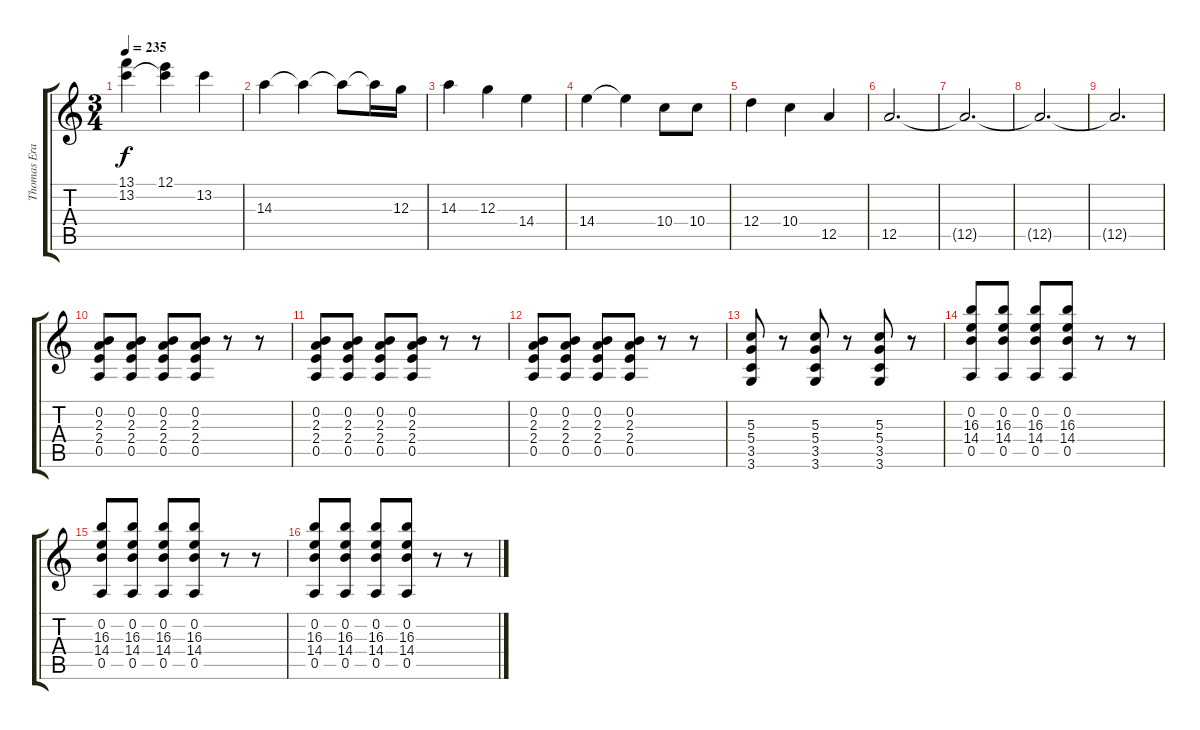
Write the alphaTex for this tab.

\track ("Thomas Erak(Right) + Solo" "Thomas Era") {instrument distortionguitar}
\staff {score tabs}
\tuning (E4 B3 G3 D3 A2 E2) {hide}
\ts (3 4)
\tempo 235
\clef g2
\ks c
(13.1 13.2{t}).4{dy f} (12.1 13.2{t}).4 13.2.4 |
14.3.4 14.3{t}.4 14.3{t}.8 14.3{t}.16 12.3.16 |
14.3.4 12.3.4 14.4.4 |
14.4.4 14.4{t}.4 10.4.8 10.4.8 |
12.4.4 10.4.4 12.5.4 |
12.5.2{d volume 9} |
12.5{t}.2{d} |
12.5{t}.2{d} |
12.5{t}.2{d} |
(0.2 2.3 2.4 0.5).8 (0.2 2.3 2.4 0.5).8 (0.2 2.3 2.4 0.5).8 (0.2 2.3 2.4 0.5).8 r.8 r.8 |
(0.2 2.3 2.4 0.5).8 (0.2 2.3 2.4 0.5).8 (0.2 2.3 2.4 0.5).8 (0.2 2.3 2.4 0.5).8 r.8 r.8 |
(0.2 2.3 2.4 0.5).8 (0.2 2.3 2.4 0.5).8 (0.2 2.3 2.4 0.5).8 (0.2 2.3 2.4 0.5).8 r.8 r.8 |
(5.3 5.4 3.5 3.6).8 r.8 (5.3 5.4 3.5 3.6).8 r.8 (5.3 5.4 3.5 3.6).8 r.8 |
(0.2 16.3 14.4 0.5).8 (0.2 16.3 14.4 0.5).8 (0.2 16.3 14.4 0.5).8 (0.2 16.3 14.4 0.5).8 r.8 r.8 |
(0.2 16.3 14.4 0.5).8 (0.2 16.3 14.4 0.5).8 (0.2 16.3 14.4 0.5).8 (0.2 16.3 14.4 0.5).8 r.8 r.8 |
(0.2 16.3 14.4 0.5).8 (0.2 16.3 14.4 0.5).8 (0.2 16.3 14.4 0.5).8 (0.2 16.3 14.4 0.5).8 r.8 r.8
